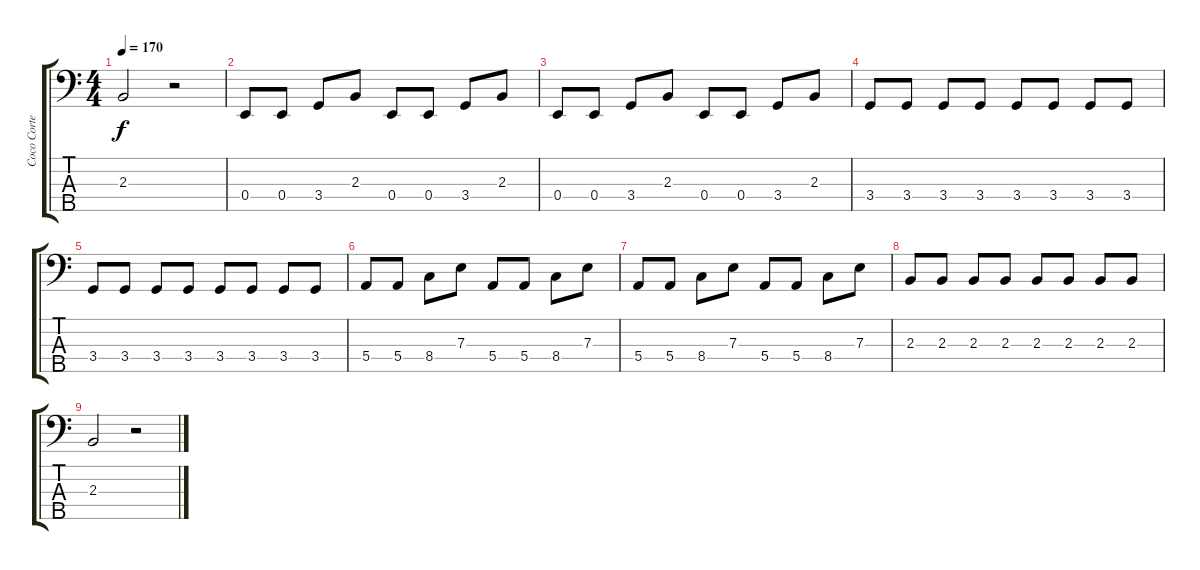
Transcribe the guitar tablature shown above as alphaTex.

\track ("Coco Cortez" "Coco Corte") {instrument electricbassfinger}
\staff {score tabs}
\tuning (G2 D2 A1 E1 B0) {hide}
\ts (4 4)
\tempo 170
\clef f4
\ks c
2.3.2{dy f} r.2 |
0.4.8 0.4.8 3.4.8 2.3.8 0.4.8 0.4.8 3.4.8 2.3.8 |
0.4.8 0.4.8 3.4.8 2.3.8 0.4.8 0.4.8 3.4.8 2.3.8 |
3.4.8 3.4.8 3.4.8 3.4.8 3.4.8 3.4.8 3.4.8 3.4.8 |
3.4.8 3.4.8 3.4.8 3.4.8 3.4.8 3.4.8 3.4.8 3.4.8 |
5.4.8 5.4.8 8.4.8 7.3.8 5.4.8 5.4.8 8.4.8 7.3.8 |
5.4.8 5.4.8 8.4.8 7.3.8 5.4.8 5.4.8 8.4.8 7.3.8 |
2.3.8 2.3.8 2.3.8 2.3.8 2.3.8 2.3.8 2.3.8 2.3.8 |
2.3.2 r.2
